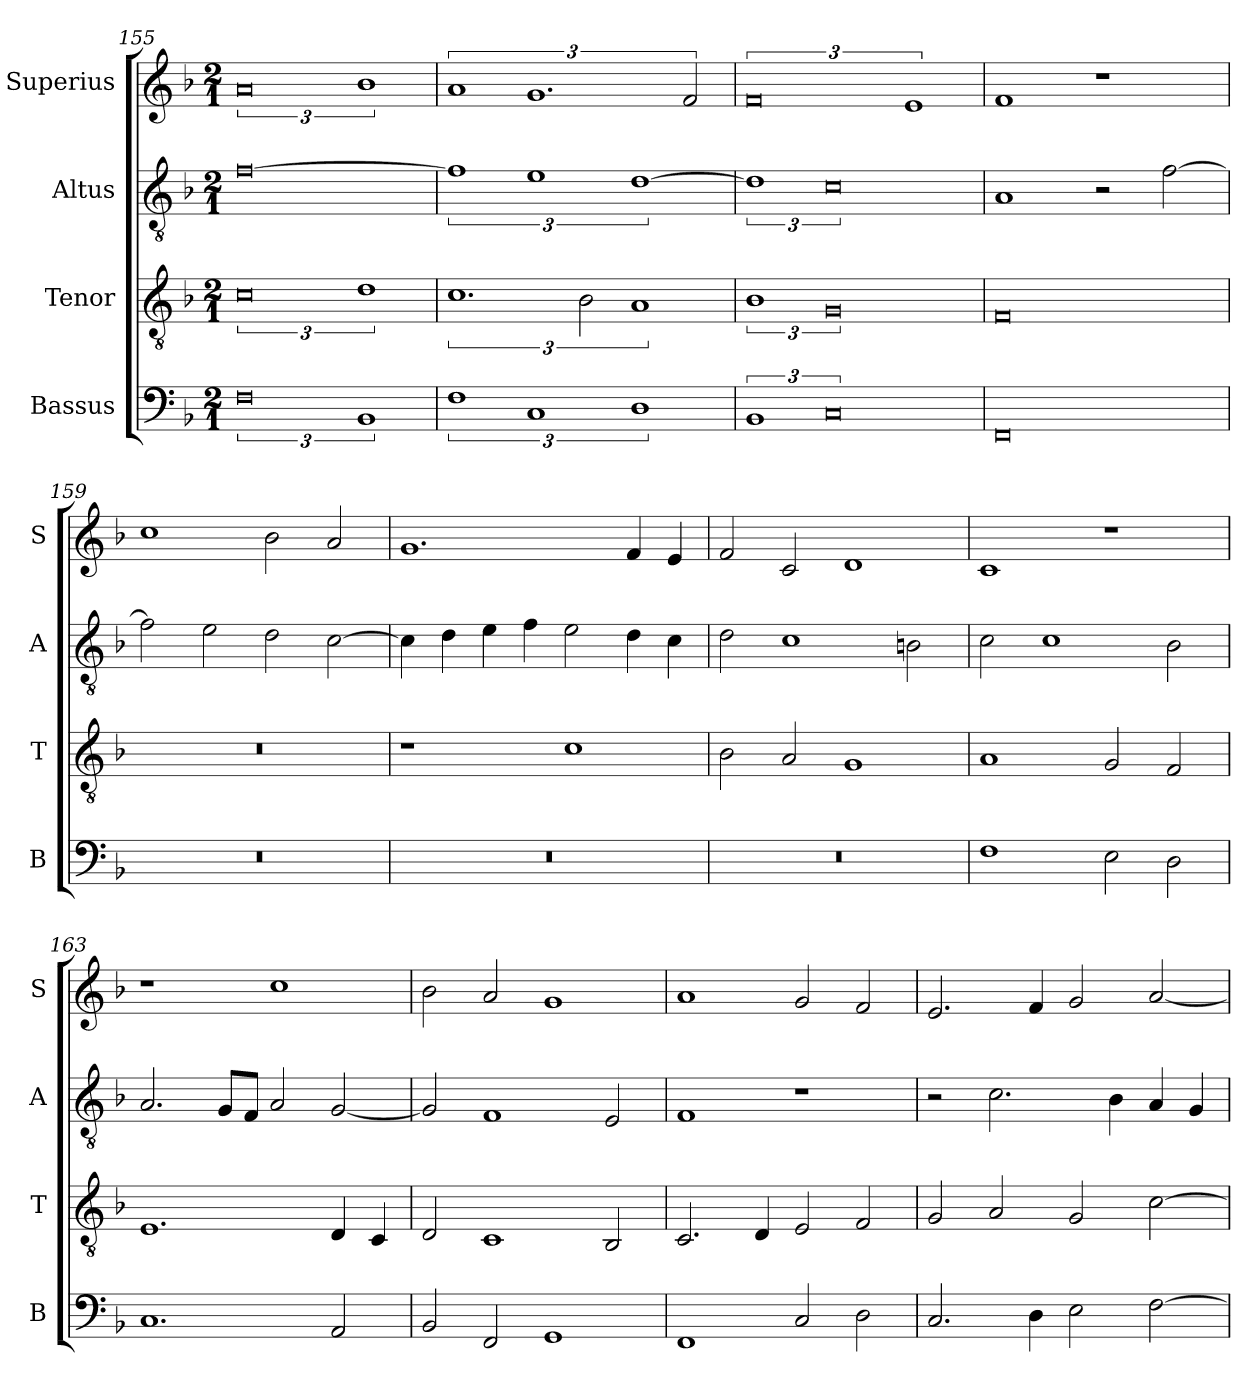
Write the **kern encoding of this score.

**kern	**kern	**kern	**kern
*part4	*part3	*part2	*part1
*staff4	*staff3	*staff2	*staff1
*I"Bassus	*I"Tenor	*I"Altus	*I"Superius
*I'B	*I'T	*I'A	*I'S
*clefF4	*clefGv2	*clefGv2	*clefG2
*k[b-]	*k[b-]	*k[b-]	*k[b-]
*F:	*F:	*F:	*F:
*M2/1	*M2/1	*M2/1	*M2/1
=155	=155	=155	=155
3%4F	3%4c	[0f	3%4a
3%2BB-	3%2d	.	3%2b-
=156	=156	=156	=156
3%2F	3%2.c	3%2f]	3%2a
3%2C	.	3%2e	3%2.g
.	3B-	.	.
3%2D	3%2A	[3%2d	.
.	.	.	3f
=157	=157	=157	=157
3%2BB-	3%2B-	3%2d]	3%4f
3%4C	3%4G	3%4c	.
.	.	.	3%2e
=158	=158	=158	=158
0FF	0F	1A	1f
.	.	2r	1r
.	.	[2f	.
=159	=159	=159	=159
0r	0r	2f]	1cc
.	.	2e	.
.	.	2d	2b-
.	.	[2c	2a
=160	=160	=160	=160
0r	1r	4c]	1.g
.	.	4d	.
.	.	4e	.
.	.	4f	.
.	1c	2e	.
.	.	4d	4f
.	.	4c	4e
=161	=161	=161	=161
0r	2B-	2d	2f
.	2A	1c	2c
.	1G	.	1d
.	.	2Bn	.
=162	=162	=162	=162
1F	1A	2c	1c
.	.	1c	.
2E	2G	.	1r
2D	2F	2B-	.
=163	=163	=163	=163
1.C	1.E	2.A	1r
.	.	8GL	.
.	.	8FJ	.
.	.	2A	1cc
2AA	4D	[2G	.
.	4C	.	.
=164	=164	=164	=164
2BB-	2D	2G]	2b-
2FF	1C	1F	2a
1GG	.	.	1g
.	2BB-	2E	.
=165	=165	=165	=165
1FF	2.C	1F	1a
.	4D	.	.
2C	2E	1r	2g
2D	2F	.	2f
=166	=166	=166	=166
2.C	2G	2r	2.e
.	2A	2.c	.
4D	.	.	4f
2E	2G	.	2g
.	.	4B-	.
[2F	[2c	4A	[2a
.	.	4G	.
=	=	=	=
*-	*-	*-	*-
